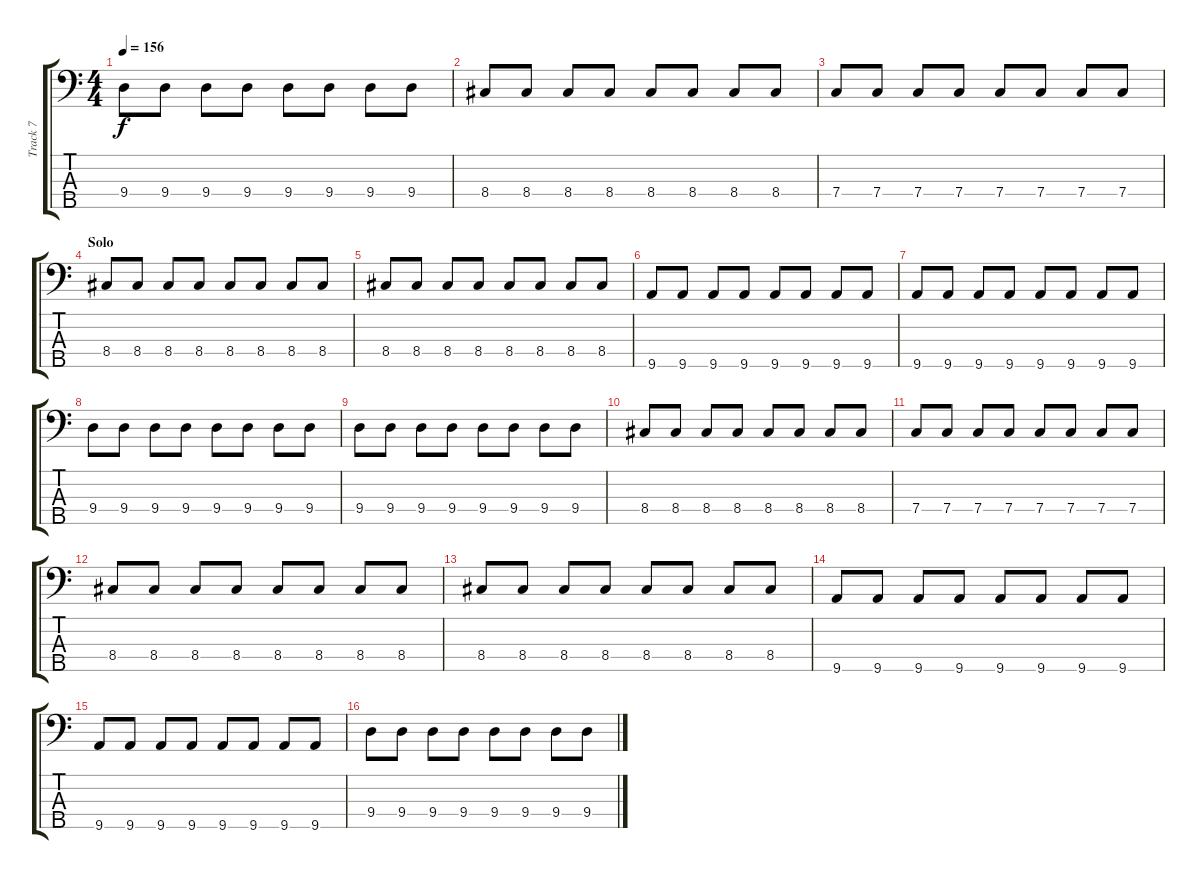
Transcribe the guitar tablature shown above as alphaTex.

\track ("Track 7" "Track 7") {instrument electricbasspick}
\staff {score tabs}
\tuning (Ab2 Eb2 Bb1 F1 C1) {hide}
\ts (4 4)
\tempo 156
\clef f4
\ks c
9.4.8{dy f} 9.4.8 9.4.8 9.4.8 9.4.8 9.4.8 9.4.8 9.4.8 |
8.4.8 8.4.8 8.4.8 8.4.8 8.4.8 8.4.8 8.4.8 8.4.8 |
7.4.8 7.4.8 7.4.8 7.4.8 7.4.8 7.4.8 7.4.8 7.4.8 |
\section ("" "Solo")
8.4.8 8.4.8 8.4.8 8.4.8 8.4.8 8.4.8 8.4.8 8.4.8 |
8.4.8 8.4.8 8.4.8 8.4.8 8.4.8 8.4.8 8.4.8 8.4.8 |
9.5.8 9.5.8 9.5.8 9.5.8 9.5.8 9.5.8 9.5.8 9.5.8 |
9.5.8 9.5.8 9.5.8 9.5.8 9.5.8 9.5.8 9.5.8 9.5.8 |
9.4.8 9.4.8 9.4.8 9.4.8 9.4.8 9.4.8 9.4.8 9.4.8 |
9.4.8 9.4.8 9.4.8 9.4.8 9.4.8 9.4.8 9.4.8 9.4.8 |
8.4.8 8.4.8 8.4.8 8.4.8 8.4.8 8.4.8 8.4.8 8.4.8 |
7.4.8 7.4.8 7.4.8 7.4.8 7.4.8 7.4.8 7.4.8 7.4.8 |
8.4.8 8.4.8 8.4.8 8.4.8 8.4.8 8.4.8 8.4.8 8.4.8 |
8.4.8 8.4.8 8.4.8 8.4.8 8.4.8 8.4.8 8.4.8 8.4.8 |
9.5.8 9.5.8 9.5.8 9.5.8 9.5.8 9.5.8 9.5.8 9.5.8 |
9.5.8 9.5.8 9.5.8 9.5.8 9.5.8 9.5.8 9.5.8 9.5.8 |
9.4.8 9.4.8 9.4.8 9.4.8 9.4.8 9.4.8 9.4.8 9.4.8
